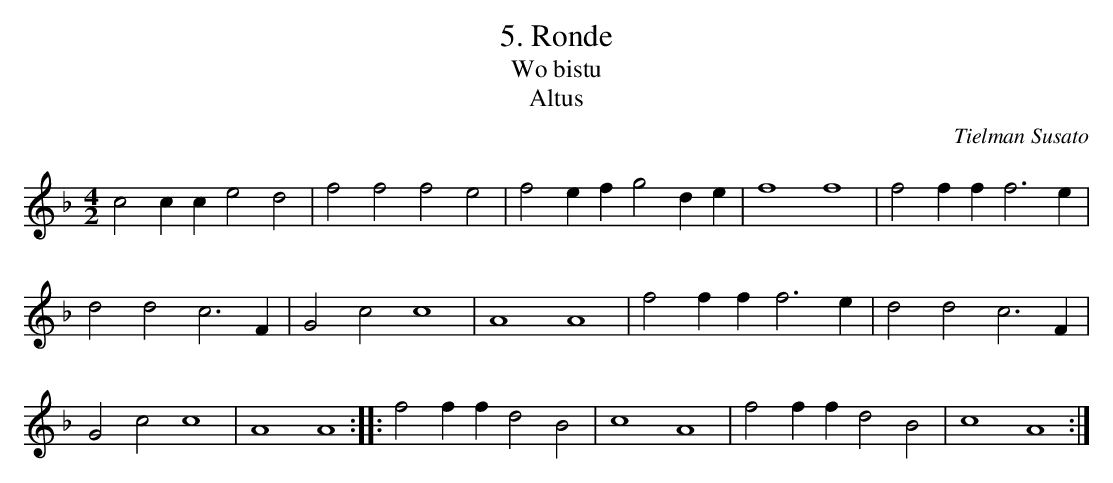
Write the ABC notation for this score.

X:1
T:5. Ronde
T:Wo bistu
C:Tielman Susato
M:4/2
L:1/2
T: Altus
K:F -8va
cc/2c/2ed|fffe|fe/2f/2gd/2e/2|f2f2|ff/2f/2f>e|
ddc>F|Gcc2|A2A2|ff/2f/2f>e|ddc>F|
Gcc2|A2A2::ff/2f/2dB|c2A2|ff/2f/2dB|c2A2:|
